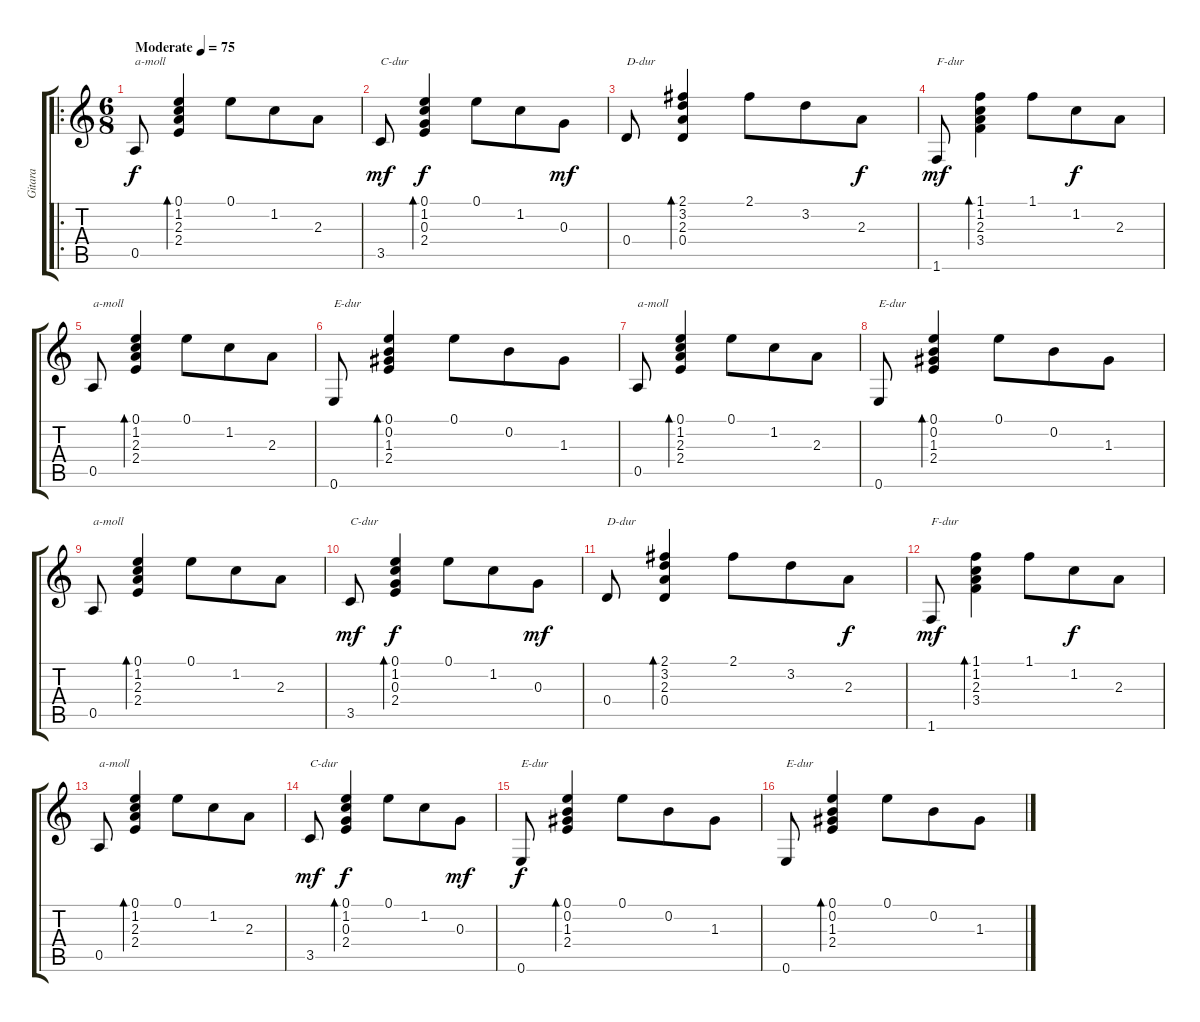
\track ("Gitara" "Gitara") {instrument acousticguitarnylon}
\staff {score tabs}
\tuning (E4 B3 G3 D3 A2 E2) {hide}
\ro
\ts (6 8)
\tempo (75 "Moderate")
\clef g2
\ks c
0.5.8{txt "a-moll" dy f instrument acousticguitarnylon} (0.1 1.2 2.3 2.4).4{bd 480} 0.1.8 1.2.8 2.3.8 |
3.5.8{txt "C-dur" dy mf} (0.1 1.2 0.3 2.4).4{bd 480 dy f} 0.1.8 1.2.8 0.3.8{dy mf} |
0.4.8{txt "D-dur"} (2.1 3.2 2.3 0.4).4{bd 480} 2.1.8 3.2.8 2.3.8{dy f} |
1.6.8{txt "F-dur" dy mf} (1.1 1.2 2.3 3.4).4{bd 480} 1.1.8 1.2.8{dy f} 2.3.8 |
0.5.8{txt "a-moll"} (0.1 1.2 2.3 2.4).4{bd 480} 0.1.8 1.2.8 2.3.8 |
0.6.8{txt "E-dur"} (0.1 0.2 1.3 2.4).4{bd 480} 0.1.8 0.2.8 1.3.8 |
0.5.8{txt "a-moll"} (0.1 1.2 2.3 2.4).4{bd 480} 0.1.8 1.2.8 2.3.8 |
0.6.8{txt "E-dur"} (0.1 0.2 1.3 2.4).4{bd 480} 0.1.8 0.2.8 1.3.8 |
0.5.8{txt "a-moll"} (0.1 1.2 2.3 2.4).4{bd 480} 0.1.8 1.2.8 2.3.8 |
3.5.8{txt "C-dur" dy mf} (0.1 1.2 0.3 2.4).4{bd 480 dy f} 0.1.8 1.2.8 0.3.8{dy mf} |
0.4.8{txt "D-dur"} (2.1 3.2 2.3 0.4).4{bd 480} 2.1.8 3.2.8 2.3.8{dy f} |
1.6.8{txt "F-dur" dy mf} (1.1 1.2 2.3 3.4).4{bd 480} 1.1.8 1.2.8{dy f} 2.3.8 |
0.5.8{txt "a-moll"} (0.1 1.2 2.3 2.4).4{bd 480} 0.1.8 1.2.8 2.3.8 |
3.5.8{txt "C-dur" dy mf} (0.1 1.2 0.3 2.4).4{bd 480 dy f} 0.1.8 1.2.8 0.3.8{dy mf} |
0.6.8{txt "E-dur" dy f} (0.1 0.2 1.3 2.4).4{bd 480} 0.1.8 0.2.8 1.3.8 |
0.6.8{txt "E-dur"} (0.1 0.2 1.3 2.4).4{bd 480} 0.1.8 0.2.8 1.3.8
